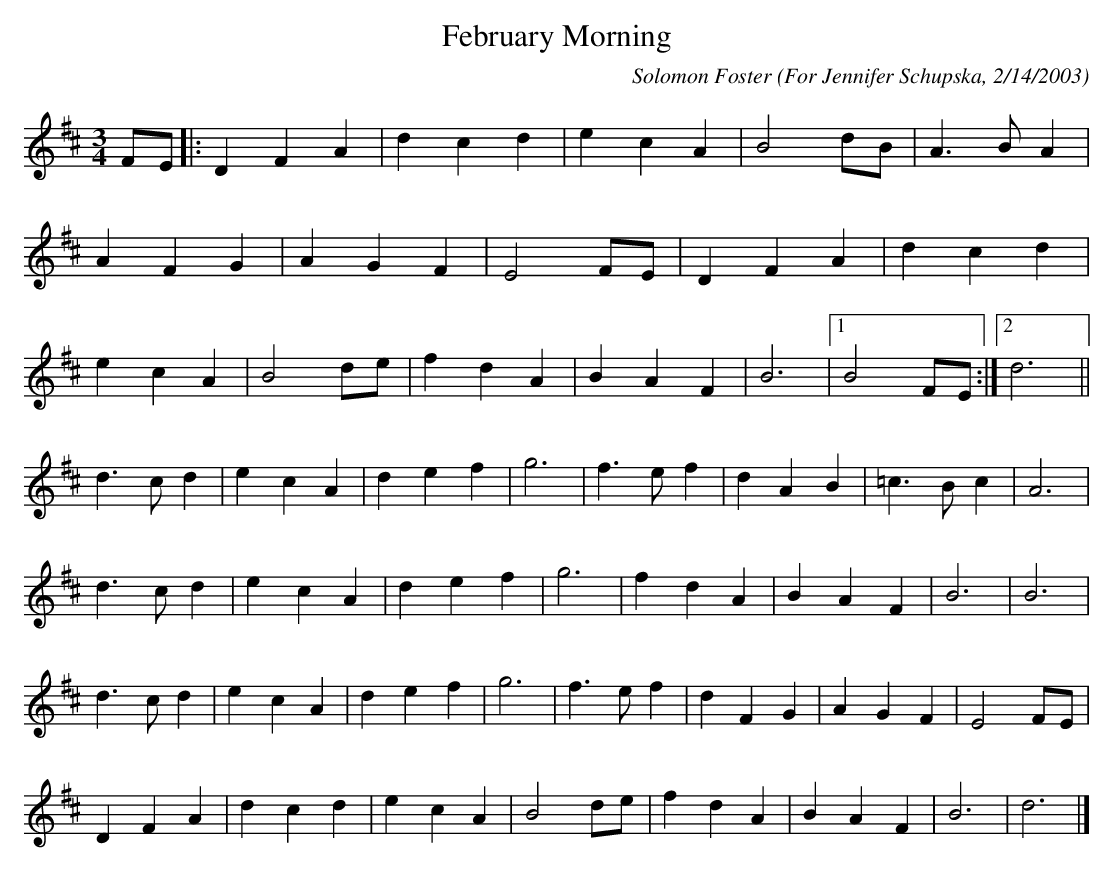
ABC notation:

X:1
T:February Morning
O:For Jennifer Schupska, 2/14/2003
M:3/4
L:1/4
C:Solomon Foster
K:D
F/2E/2|:DFA|dcd|ecA|B2 d/2B/2|A3/2B/2A|
AFG|AGF|E2 F/2E/2|DFA|dcd|
ecA|B2 d/2e/2|fdA|BAF|B3|[1 B2 F/2E/2:|[2 d3||
d3/2c/2d|ecA|def|g3|f3/2e/2f|dAB|=c3/2B/2c|A3|
d3/2c/2d|ecA|def|g3|fdA|BAF|B3|B3|
d3/2c/2d|ecA|def|g3|f3/2e/2f|dFG|AGF|E2 F/2E/2|
DFA|dcd|ecA|B2 d/2e/2|fdA|BAF|B3|d3|]
